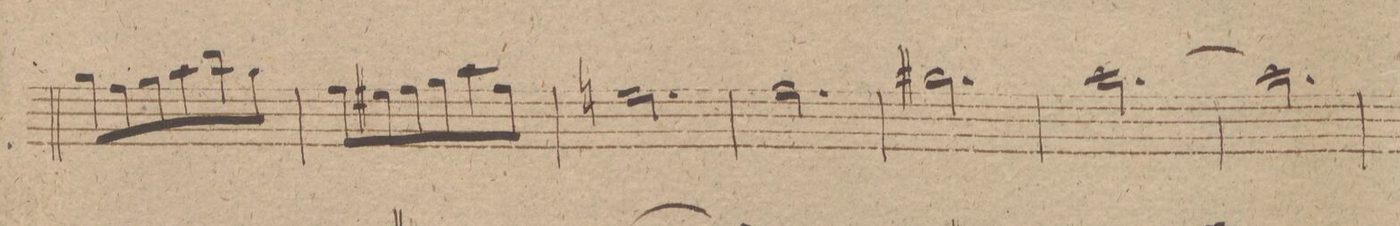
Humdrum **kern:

**kern	**dynam
*I"Oboe 1mo	*
*clefG2	*
*k[f#]	*
*met(c|)	*
*M3/4	*
8gg\L	.
8ff#\	.
8gg\	.
*8\left	*
8aa\	.
*8\right	*
8bb\	.
8gg\J	.
=231	=231
8ff#\L	.
8ee#X\	.
8ff#\	.
8gg\	.
*8\left	*
8aa\	.
*8\right	*
8ff#\J	.
=232	=232
2.een\	.
=233	=233
2.ff#\	.
=234	=234
2.gg#X\	.
=235	=235
[2.aa\	.
=236	=236
2.aa\]	.
=237	=237
*-	*-
